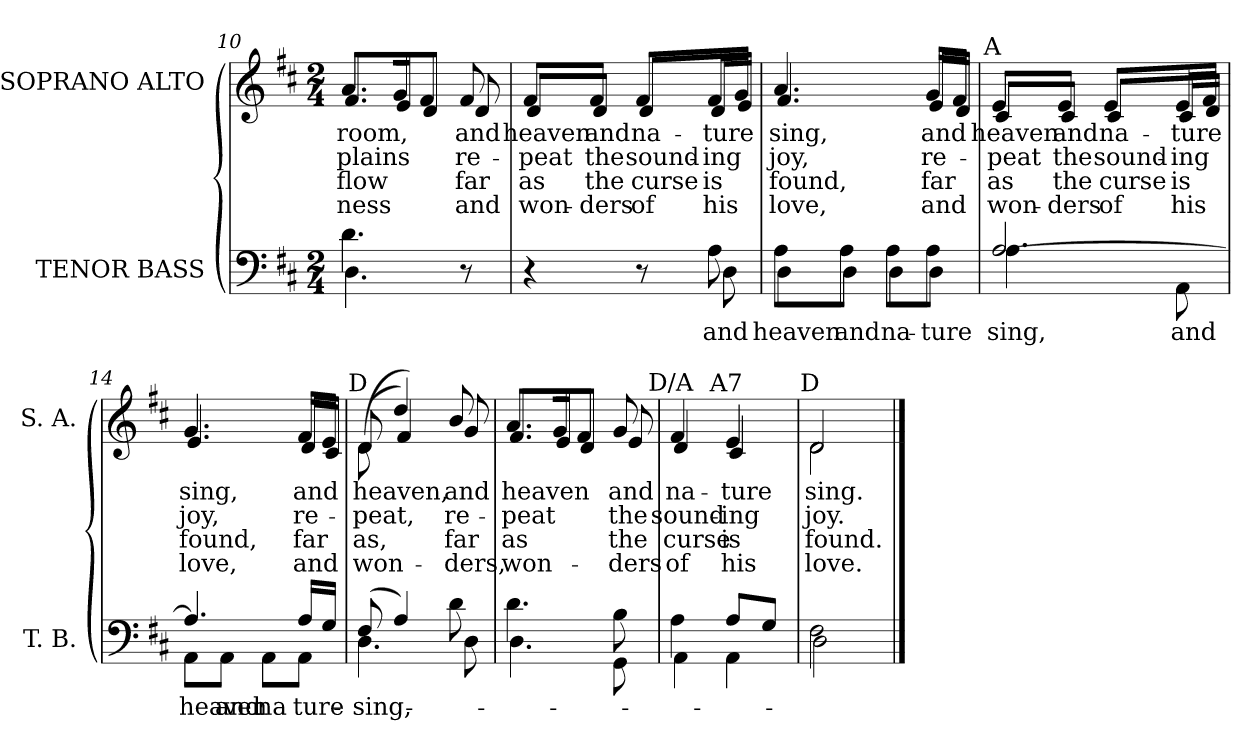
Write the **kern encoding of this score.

**kern	**text	**kern	**text	**text	**text	**text
*part2	*part2	*part1	*part1	*part1	*part1	*part1
*staff2	*staff2	*staff1	*staff1	*staff1	*staff1	*staff1
*I"TENOR BASS	*	*I"SOPRANO ALTO	*	*	*	*
*I'T. B.	*	*I'S. A.	*	*	*	*
!!LO:LB:g=z
*clefF4	*	*clefG2	*	*	*	*
*k[f#c#]	*	*k[f#c#]	*	*	*	*
*D:	*	*D:	*	*	*	*
*M2/4	*	*M2/4	*	*	*	*
=10	=10	=10	=10	=10	=10	=10
*^	*	*	*	*	*	*
!	!	!	!	!LO:LY:b:color=#000000	!LO:LY:b:color=#000000	!LO:LY:b:color=#000000	!LO:LY:b:color=#000000
*	*	*	*^	*	*	*	*
4.di\	4.Di\	.	8.ai/L	8.f#i/L	room,	plains	flow	-ness
.	.	.	16gi/k	16ei/k	.	.	.	.
.	.	.	8f#i/J	8di/J	.	.	.	.
!	!	!	!	!	!LO:LY:b:color=#000000	!LO:LY:b:color=#000000	!LO:LY:b:color=#000000	!LO:LY:b:color=#000000
8r	8ryy	.	8f#i/	8di/	and	re-	far	and
=11	=11	=11	=11	=11	=11	=11	=11	=11
!	!	!	!	!	!LO:LY:b:color=#000000	!LO:LY:b:color=#000000	!LO:LY:b:color=#000000	!LO:LY:b:color=#000000
4r	4.ryy	.	8f#i/L	8di/L	heaven	-peat	as	won-
!	!	!	!	!	!LO:LY:b:color=#000000	!LO:LY:b:color=#000000	!LO:LY:b:color=#000000	!LO:LY:b:color=#000000
.	.	.	8f#i/J	8di/J	and	the	the	-ders
!	!	!	!	!	!LO:LY:b:color=#000000	!LO:LY:b:color=#000000	!LO:LY:b:color=#000000	!LO:LY:b:color=#000000
8r	.	.	8f#i/L	8di/L	na-	sound-	curse	of
!	!	!LO:LY:a:color=#000000	!	!	!	!	!	!
!	!	!	!	!	!LO:LY:b:color=#000000	!LO:LY:b:color=#000000	!LO:LY:b:color=#000000	!LO:LY:b:color=#000000
8Ai\	8Di\	and	16f#i/L	16di/L	-ture	-ing	is	his
.	.	.	16gi/JJ	16ei/JJ	.	.	.	.
=12	=12	=12	=12	=12	=12	=12	=12	=12
!	!	!LO:LY:a:color=#000000	!	!	!	!	!	!
!	!	!	!	!	!LO:LY:b:color=#000000	!LO:LY:b:color=#000000	!LO:LY:b:color=#000000	!LO:LY:b:color=#000000
8Ai\L	8Di\L	heaven	4.ai/	4.f#i/	sing,	joy,	found,	love,
!	!	!LO:LY:a:color=#000000	!	!	!	!	!	!
8Ai\J	8Di\J	and	.	.	.	.	.	.
!	!	!LO:LY:a:color=#000000	!	!	!	!	!	!
8Ai\L	8Di\L	na-	.	.	.	.	.	.
!	!	!LO:LY:a:color=#000000	!	!	!	!	!	!
!	!	!	!	!	!LO:LY:b:color=#000000	!LO:LY:b:color=#000000	!LO:LY:b:color=#000000	!LO:LY:b:color=#000000
8Ai\J	8Di\J	-ture	16gi/LL	16ei/LL	and	re-	far	and
.	.	.	16f#i/JJ	16di/JJ	.	.	.	.
=13	=13	=13	=13	=13	=13	=13	=13	=13
!	!	!LO:LY:a:color=#000000	!	!	!	!	!	!
!	!	!	!LO:TX:a:cj:t=A	!	!	!	!	!
!	!	!	!	!	!LO:LY:b:color=#000000	!LO:LY:b:color=#000000	!LO:LY:b:color=#000000	!LO:LY:b:color=#000000
[2Ai/	4.Ai\	sing,	8ei/L	8c#i/L	heaven	-peat	as	won-
!	!	!	!	!	!LO:LY:b:color=#000000	!LO:LY:b:color=#000000	!LO:LY:b:color=#000000	!LO:LY:b:color=#000000
.	.	.	8ei/J	8c#i/J	and	the	the	-ders
!	!	!	!	!	!LO:LY:b:color=#000000	!LO:LY:b:color=#000000	!LO:LY:b:color=#000000	!LO:LY:b:color=#000000
.	.	.	8ei/L	8c#i/L	na-	sound-	curse	of
!	!	!LO:LY:b:color=#000000	!	!	!	!	!	!
!	!	!	!	!	!LO:LY:b:color=#000000	!LO:LY:b:color=#000000	!LO:LY:b:color=#000000	!LO:LY:b:color=#000000
.	8AAi\	and	16ei/L	16c#i/L	-ture	-ing	is	his
.	.	.	16f#i/JJ	16di/JJ	.	.	.	.
!!LO:LB:g=z	!!
=14	=14	=14	=14	=14	=14	=14	=14	=14
!	!	!LO:LY:b:color=#000000	!	!	!	!	!	!
!	!	!	!	!	!LO:LY:b:color=#000000	!LO:LY:b:color=#000000	!LO:LY:b:color=#000000	!LO:LY:b:color=#000000
4.Ai/]	8AAi\L	heaven	4.gi/	4.ei/	sing,	joy,	found,	love,
!	!	!LO:LY:b:color=#000000	!	!	!	!	!	!
.	8AAi\J	and	.	.	.	.	.	.
!	!	!LO:LY:b:color=#000000	!	!	!	!	!	!
.	8AAi\L	na-	.	.	.	.	.	.
!	!	!LO:LY:b:color=#000000	!	!	!	!	!	!
!	!	!	!	!	!LO:LY:b:color=#000000	!LO:LY:b:color=#000000	!LO:LY:b:color=#000000	!LO:LY:b:color=#000000
16Ai/LL	8AAi\J	-ture	16f#i/LL	16di/LL	and	re-	far	and
16Gi/JJ	.	.	16ei/JJ	16c#i/JJ	.	.	.	.
=15	=15	=15	=15	=15	=15	=15	=15	=15
!	!	!LO:LY:b:color=#000000	!	!	!	!	!	!
!	!	!	!LO:TX:a:cj:t=D	!	!	!	!	!
!	!	!	!	!	!LO:LY:b:color=#000000	!LO:LY:b:color=#000000	!LO:LY:b:color=#000000	!LO:LY:b:color=#000000
(8F#i/	4.Di\	sing,	(8di/	(8di\	heaven,	-peat,	as,	won-
4Ai/)	.	.	4ddi/)	4f#i/)	.	.	.	.
!	!	!	!	!	!LO:LY:b:color=#000000	!LO:LY:b:color=#000000	!LO:LY:b:color=#000000	!LO:LY:b:color=#000000
8di\	8Di\	.	8bi/	8gi/	and	re-	far	-ders,
=16	=16	=16	=16	=16	=16	=16	=16	=16
!	!	!	!	!	!LO:LY:b:color=#000000	!LO:LY:b:color=#000000	!LO:LY:b:color=#000000	!LO:LY:b:color=#000000
4.di\	4.Di\	.	8.ai/L	8.f#i/L	heaven	-peat	as	won-
.	.	.	16gi/k	16ei/k	.	.	.	.
.	.	.	8f#i/J	8di/J	.	.	.	.
!	!	!	!	!	!LO:LY:b:color=#000000	!LO:LY:b:color=#000000	!LO:LY:b:color=#000000	!LO:LY:b:color=#000000
8Bi\	8GGi\	.	8gi/	8ei/	and	the	the	-ders
=17	=17	=17	=17	=17	=17	=17	=17	=17
!	!	!	!LO:TX:a:cj:t=D/A	!	!	!	!	!
!	!	!	!	!	!LO:LY:b:color=#000000	!LO:LY:b:color=#000000	!LO:LY:b:color=#000000	!LO:LY:b:color=#000000
4Ai\	4AAi\	.	4f#i/	4di/	na-	sound-	curse	of
!	!	!	!LO:TX:a:cj:t=A7	!	!	!	!	!
!	!	!	!	!	!LO:LY:b:color=#000000	!LO:LY:b:color=#000000	!LO:LY:b:color=#000000	!LO:LY:b:color=#000000
8Ai/L	4AAi\	.	4ei/	4c#i/	-ture	-ing	is	his
8Gi/J	.	.	.	.	.	.	.	.
=18	=18	=18	=18	=18	=18	=18	=18	=18
!	!	!	!LO:TX:a:cj:t=D	!	!	!	!	!
!	!	!	!	!	!LO:LY:b:color=#000000	!LO:LY:b:color=#000000	!LO:LY:b:color=#000000	!LO:LY:b:color=#000000
2F#i\	2Di\	.	2di/	2di\	sing.	joy.	found.	love.
*v	*v	*	*	*	*	*	*	*
*	*	*v	*v	*	*	*	*
==	==	==	==	==	==	==
*-	*-	*-	*-	*-	*-	*-
